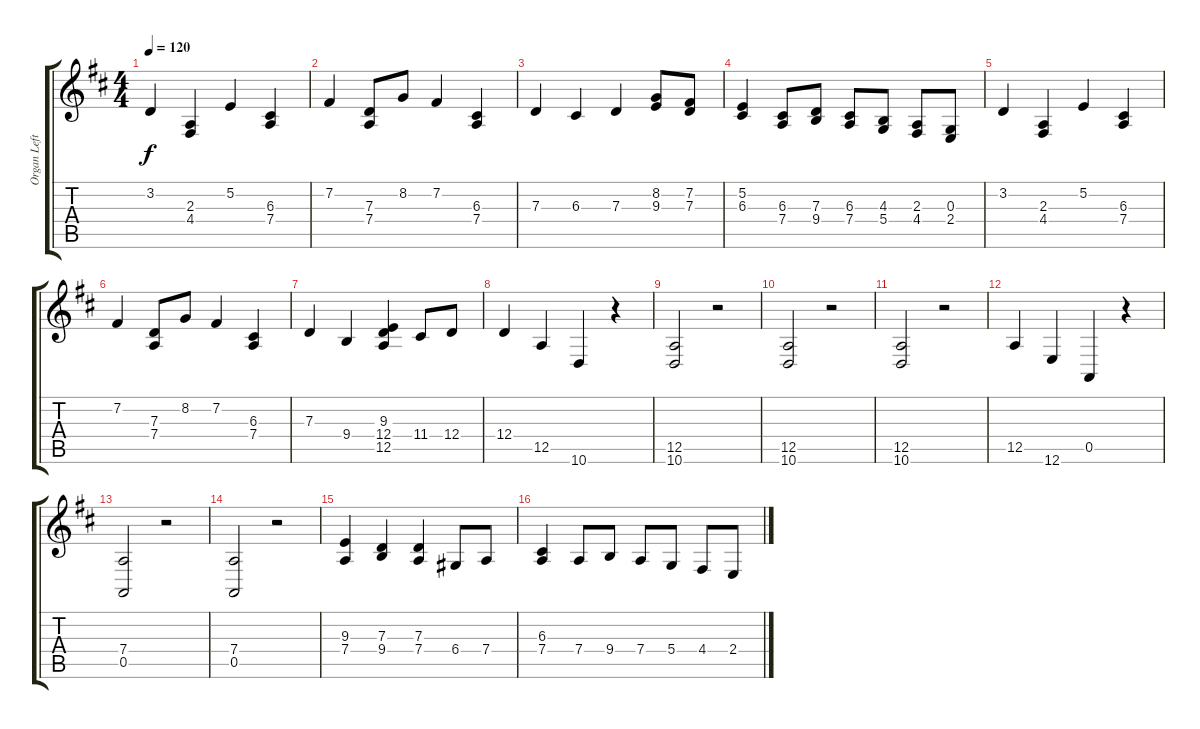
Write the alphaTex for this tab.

\track ("Organ Left" "Organ Left") {instrument churchorgan}
\staff {score tabs}
\tuning (E4 B3 G3 D3 A2 E2) {hide}
\ts (4 4)
\tempo 120
\clef g2
\ks d
3.2.4{dy f} (2.3 4.4).4 5.2.4 (6.3 7.4).4 |
7.2.4 (7.3 7.4).8 8.2.8 7.2.4 (6.3 7.4).4 |
7.3.4 6.3.4 7.3.4 (8.2 9.3).8 (7.2 7.3).8 |
(5.2 6.3).4 (6.3 7.4).8 (7.3 9.4).8 (6.3 7.4).8 (4.3 5.4).8 (2.3 4.4).8 (0.3 2.4).8 |
3.2.4 (2.3 4.4).4 5.2.4 (6.3 7.4).4 |
7.2.4 (7.3 7.4).8 8.2.8 7.2.4 (6.3 7.4).4 |
7.3.4 9.4.4 (9.3 12.4 12.5).4 11.4.8 12.4.8 |
12.4.4 12.5.4 10.6.4 r.4 |
(12.5 10.6).2 r.2 |
(12.5 10.6).2 r.2 |
(12.5 10.6).2 r.2 |
12.5.4 12.6.4 0.5.4 r.4 |
(7.4 0.5).2 r.2 |
(7.4 0.5).2 r.2 |
(9.3 7.4).4 (7.3 9.4).4 (7.3 7.4).4 6.4.8 7.4.8 |
(6.3 7.4).4 7.4.8 9.4.8 7.4.8 5.4.8 4.4.8 2.4.8
